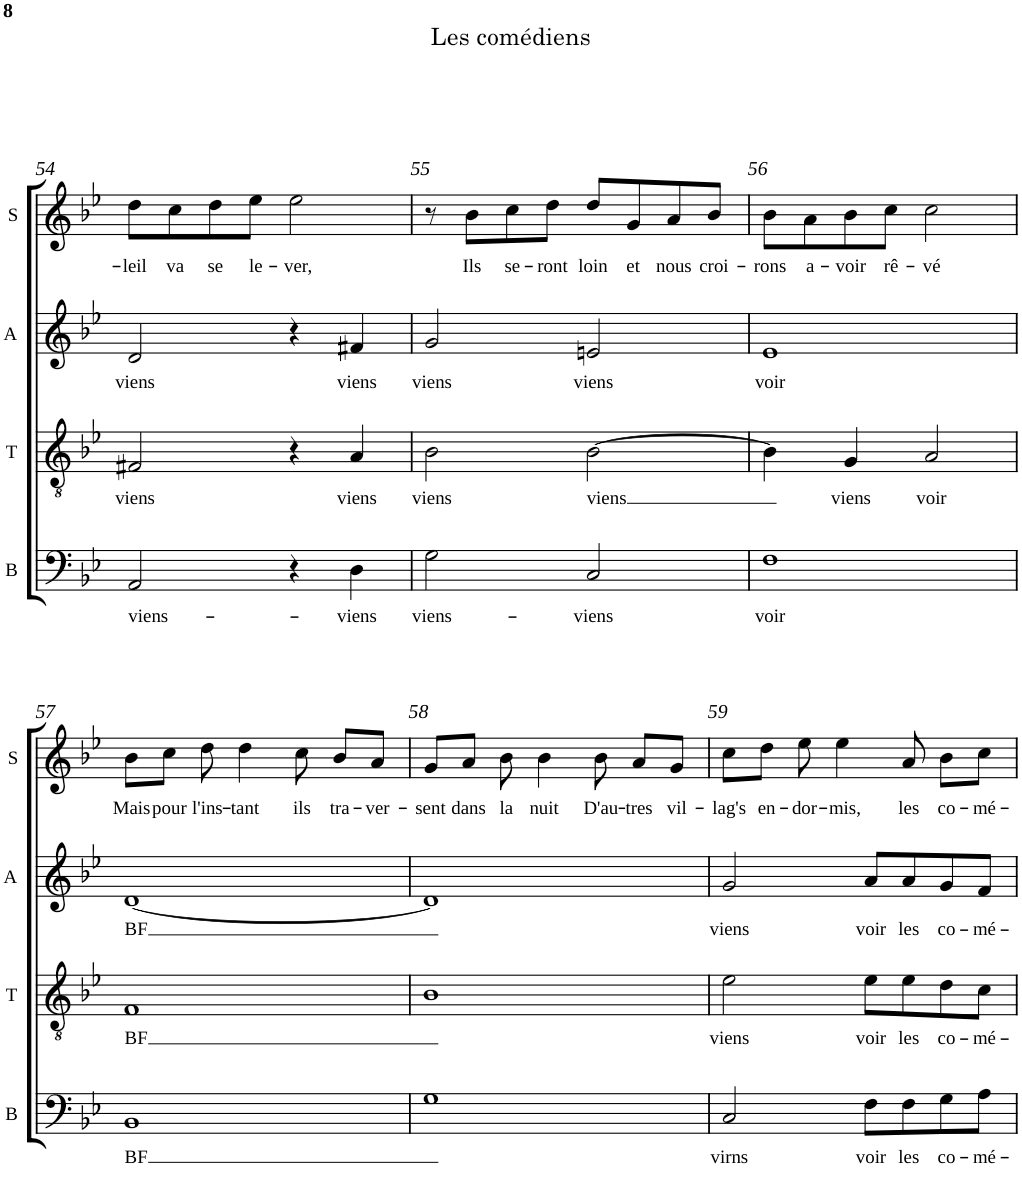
**kern	**text	**kern	**text	**kern	**text	**kern	**text
*part4	*part4	*part3	*part3	*part2	*part2	*part1	*part1
*staff4	*staff4	*staff3	*staff3	*staff2	*staff2	*staff1	*staff1
*I"Basse	*	*I"Ténor	*	*I"Alto	*	*I"Soprano	*
*I'B	*	*I'T	*	*I'A	*	*I'S	*
!!LO:PB:g=z
*clefF4	*	*clefGv2	*	*clefG2	*	*clefG2	*
*	*	*Trd1c2	*	*Trd4c7	*	*	*
*k[b-e-]	*	*k[b-e-]	*	*k[b-e-]	*	*k[b-e-]	*
*B-:	*	*B-:	*	*B-:	*	*B-:	*
*M4/4	*	*M4/4	*	*M4/4	*	*M4/4	*
*met(c)	*	*met(c)	*	*met(c)	*	*met(c)	*
=54	=54	=54	=54	=54	=54	=54	=54
!	!LO:LY:b	!	!LO:LY:b	!	!LO:LY:b	!	!LO:LY:b
2AA/	viens-	2F#X/	viens	2d/	viens	8dd\L	-leil
!	!	!	!	!	!	!	!LO:LY:b
.	.	.	.	.	.	8cc\	va
!	!	!	!	!	!	!	!LO:LY:b
.	.	.	.	.	.	8dd\	se
!	!	!	!	!	!	!	!LO:LY:b
.	.	.	.	.	.	8ee-\J	le-
!	!	!	!	!	!	!	!LO:LY:b
4r	.	4r	.	4r	.	2ee-\	-ver,
!	!LO:LY:b	!	!LO:LY:b	!	!LO:LY:b	!	!
4D\	-viens	4A/	viens	4f#X/	viens	.	.
=55	=55	=55	=55	=55	=55	=55	=55
!	!LO:LY:b	!	!LO:LY:b	!	!LO:LY:b	!	!
2G\	viens-	2B-\	viens	2g/	viens	8r	.
!	!	!	!	!	!	!	!LO:LY:b
.	.	.	.	.	.	8b-\L	Ils
!	!	!	!	!	!	!	!LO:LY:b
.	.	.	.	.	.	8cc\	se-
!	!	!	!	!	!	!	!LO:LY:b
.	.	.	.	.	.	8dd\J	-ront
!	!LO:LY:b	!	!LO:LY:b	!	!LO:LY:b	!	!LO:LY:b
2C/	-viens	[2B-\	viens	2en/	viens	8dd/L	loin
!	!	!	!	!	!	!	!LO:LY:b
.	.	.	.	.	.	8g/	et
!	!	!	!	!	!	!	!LO:LY:b
.	.	.	.	.	.	8a/	nous
!	!	!	!	!	!	!	!LO:LY:b
.	.	.	.	.	.	8b-/J	croi-
=56	=56	=56	=56	=56	=56	=56	=56
!	!LO:LY:b	!	!	!	!LO:LY:b	!	!LO:LY:b
1F	voir	4B-\]	.	1e-	voir	8b-\L	-rons
!	!	!	!	!	!	!	!LO:LY:b
.	.	.	.	.	.	8a\	a-
!	!	!	!LO:LY:b	!	!	!	!LO:LY:b
.	.	4G/	viens	.	.	8b-\	-voir
!	!	!	!	!	!	!	!LO:LY:b
.	.	.	.	.	.	8cc\J	rê-
!	!	!	!LO:LY:b	!	!	!	!LO:LY:b
.	.	2A/	voir	.	.	2cc\	-vé
!!LO:LB:g=z
=57	=57	=57	=57	=57	=57	=57	=57
!	!LO:LY:b	!	!LO:LY:b	!	!LO:LY:b	!	!LO:LY:b
1BB-	BF	1F	BF	[1d	BF	8b-\L	Mais
!	!	!	!	!	!	!	!LO:LY:b
.	.	.	.	.	.	8cc\J	pour
!	!	!	!	!	!	!	!LO:LY:b
.	.	.	.	.	.	8dd\	l'ins-
!	!	!	!	!	!	!	!LO:LY:b
.	.	.	.	.	.	4dd\	-tant
!	!	!	!	!	!	!	!LO:LY:b
.	.	.	.	.	.	8cc\	ils
!	!	!	!	!	!	!	!LO:LY:b
.	.	.	.	.	.	8b-/L	tra-
!	!	!	!	!	!	!	!LO:LY:b
.	.	.	.	.	.	8a/J	-ver-
=58	=58	=58	=58	=58	=58	=58	=58
!	!	!	!	!	!	!	!LO:LY:b
1G	.	1B-	.	1d]	.	8g/L	-sent
!	!	!	!	!	!	!	!LO:LY:b
.	.	.	.	.	.	8a/J	dans
!	!	!	!	!	!	!	!LO:LY:b
.	.	.	.	.	.	8b-\	la
!	!	!	!	!	!	!	!LO:LY:b
.	.	.	.	.	.	4b-\	nuit
!	!	!	!	!	!	!	!LO:LY:b
.	.	.	.	.	.	8b-\	D'au-
!	!	!	!	!	!	!	!LO:LY:b
.	.	.	.	.	.	8a/L	-tres
!	!	!	!	!	!	!	!LO:LY:b
.	.	.	.	.	.	8g/J	vil-
=59	=59	=59	=59	=59	=59	=59	=59
!	!LO:LY:b	!	!LO:LY:b	!	!LO:LY:b	!	!LO:LY:b
2C/	virns	2e-\	viens	2g/	viens	8cc\L	-lag's
!	!	!	!	!	!	!	!LO:LY:b
.	.	.	.	.	.	8dd\J	en-
!	!	!	!	!	!	!	!LO:LY:b
.	.	.	.	.	.	8ee-\	-dor-
!	!	!	!	!	!	!	!LO:LY:b
.	.	.	.	.	.	4ee-\	-mis,
!	!LO:LY:b	!	!LO:LY:b	!	!LO:LY:b	!	!
8F\L	voir	8e-\L	voir	8a/L	voir	.	.
!	!LO:LY:b	!	!LO:LY:b	!	!LO:LY:b	!	!LO:LY:b
8F\	les	8e-\	les	8a/	les	8a/	les
!	!LO:LY:b	!	!LO:LY:b	!	!LO:LY:b	!	!LO:LY:b
8G\	co-	8d\	co-	8g/	co-	8b-\L	co-
!	!LO:LY:b	!	!LO:LY:b	!	!LO:LY:b	!	!LO:LY:b
8A\J	-mé-	8c\J	-mé-	8f/J	-mé-	8cc\J	-mé-
=	=	=	=	=	=	=	=
*-	*-	*-	*-	*-	*-	*-	*-
